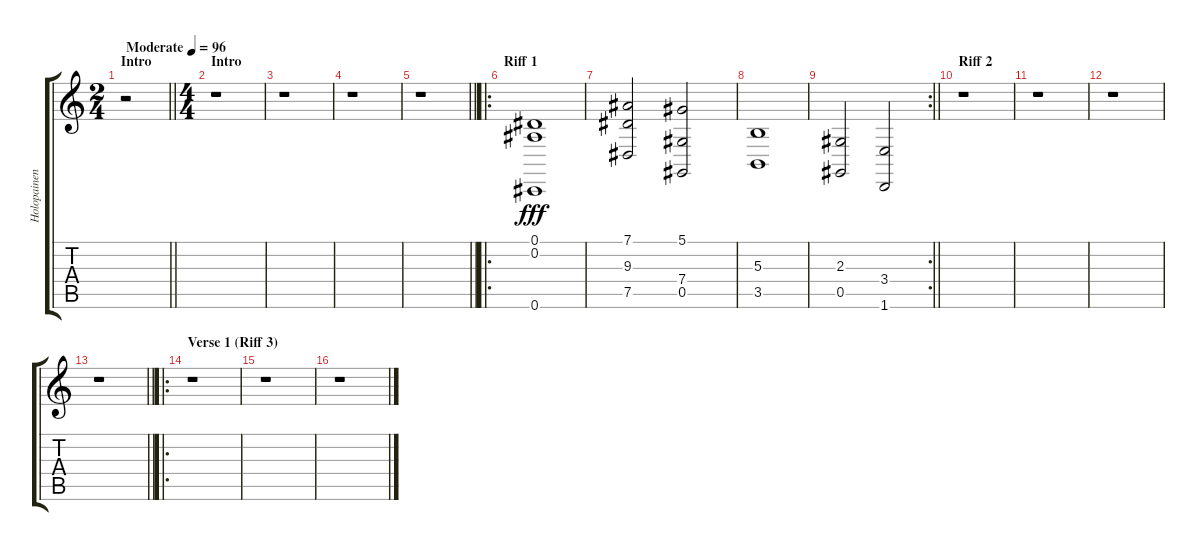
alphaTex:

\track ("Holopainen" "Holopainen") {instrument choiraahs}
\staff {score tabs}
\tuning (Eb4 Bb3 Gb3 Db3 Ab2 Db2) {hide}
\ts (2 4)
\section ("" "Intro")
\tempo (96 "Moderate")
\clef g2
\barLineRight lightlight
\ks c
r.2{dy fff instrument choiraahs} |
\ts (4 4)
\section ("" "Intro")
r.1 |
r.1 |
r.1 |
\barLineRight lightlight
r.1 |
\ro
\section ("" "Riff 1")
(0.1 0.2 0.6).1 |
(7.1 9.3 7.5).2 (5.1 7.4 0.5).2 |
(5.3 3.5).1 |
\rc 2
\barLineRight lightlight
(2.3 0.5).2 (3.4 1.6).2 |
\section ("" "Riff 2")
r.1 |
r.1 |
r.1 |
\barLineRight lightlight
r.1 |
\ro
\section ("" "Verse 1 (Riff 3)")
r.1 |
r.1 |
r.1
